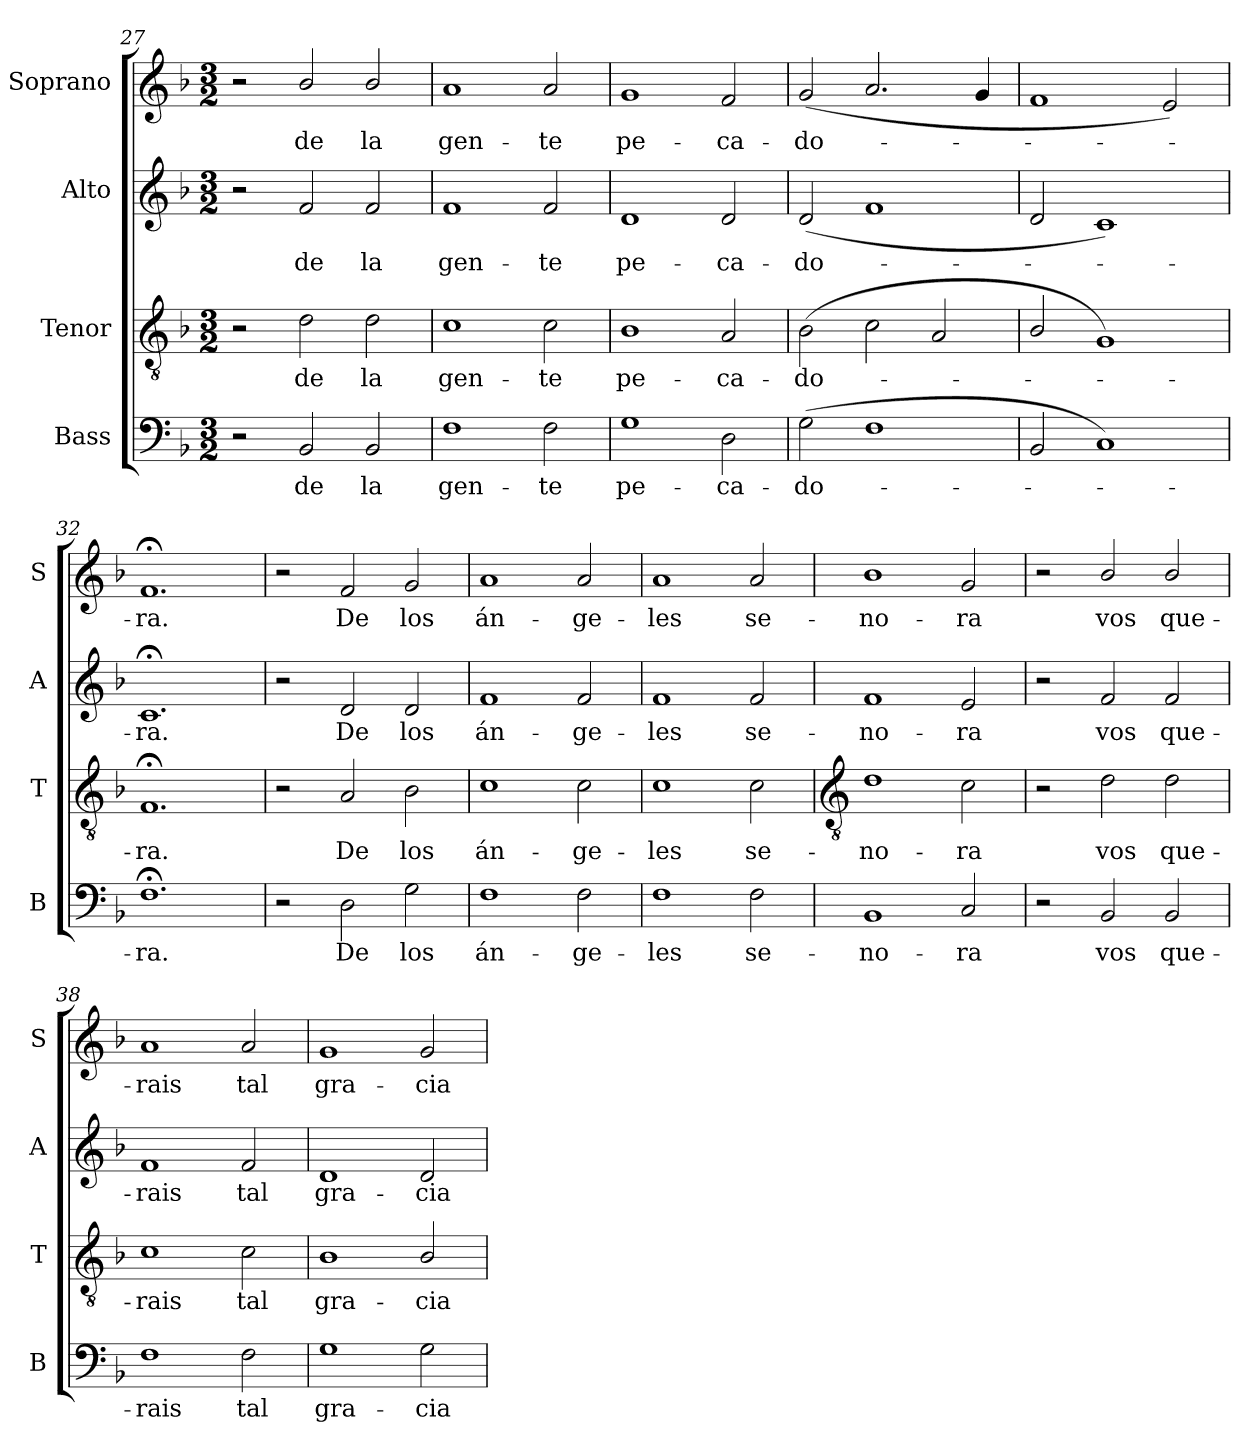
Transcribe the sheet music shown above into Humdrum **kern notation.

**kern	**text	**kern	**text	**kern	**text	**kern	**text
*part4	*part4	*part3	*part3	*part2	*part2	*part1	*part1
*staff4	*staff4	*staff3	*staff3	*staff2	*staff2	*staff1	*staff1
*I"Bass	*	*I"Tenor	*	*I"Alto	*	*I"Soprano	*
*I'B	*	*I'T	*	*I'A	*	*I'S	*
!!LO:LB:g=z
*clefF4	*	*clefGv2	*	*clefG2	*	*clefG2	*
*k[b-]	*	*k[b-]	*	*k[b-]	*	*k[b-]	*
*F:	*	*F:	*	*F:	*	*F:	*
*M3/2	*	*M3/2	*	*M3/2	*	*M3/2	*
=27	=27	=27	=27	=27	=27	=27	=27
2r	.	2r	.	2r	.	2r	.
!	!LO:LY:b	!	!LO:LY:b	!	!LO:LY:b	!	!LO:LY:b
2BB-	de	2d	de	2f	de	2b-/	de
!	!LO:LY:b	!	!LO:LY:b	!	!LO:LY:b	!	!LO:LY:b
2BB-	la	2d	la	2f	la	2b-/	la
=28	=28	=28	=28	=28	=28	=28	=28
!	!LO:LY:b	!	!LO:LY:b	!	!LO:LY:b	!	!LO:LY:b
1F	gen-	1c	gen-	1f	gen-	1a	gen-
!	!LO:LY:b	!	!LO:LY:b	!	!LO:LY:b	!	!LO:LY:b
2F	-te	2c	-te	2f	-te	2a	-te
=29	=29	=29	=29	=29	=29	=29	=29
!	!LO:LY:b	!	!LO:LY:b	!	!LO:LY:b	!	!LO:LY:b
1G	pe-	1B-	pe-	1d	pe-	1g	pe-
!	!LO:LY:b	!	!LO:LY:b	!	!LO:LY:b	!	!LO:LY:b
2D	-ca-	2A	-ca-	2d	-ca-	2f	-ca-
=30	=30	=30	=30	=30	=30	=30	=30
!	!LO:LY:b	!	!LO:LY:b	!	!LO:LY:b	!	!LO:LY:b
(<2G	-do-	(<2B-	-do-	(<2d	-do-	(<2g	-do-
1F	.	2c	.	1f	.	2.a	.
.	.	2A	.	.	.	.	.
.	.	.	.	.	.	4g	.
=31	=31	=31	=31	=31	=31	=31	=31
2BB-	.	2B-/	.	2d	.	1f	.
1C)	.	1G)	.	1c)	.	.	.
.	.	.	.	.	.	2e)	.
=32	=32	=32	=32	=32	=32	=32	=32
!	!LO:LY:b	!	!LO:LY:b	!	!LO:LY:b	!	!LO:LY:b
1.F;<	ra.	1.F;<	ra.	1.c;<	ra.	1.f;<	ra.
=33	=33	=33	=33	=33	=33	=33	=33
2r	.	2r	.	2r	.	2r	.
!	!LO:LY:b	!	!LO:LY:b	!	!LO:LY:b	!	!LO:LY:b
2D	De	2A	De	2d	De	2f	De
!	!LO:LY:b	!	!LO:LY:b	!	!LO:LY:b	!	!LO:LY:b
2G	los	2B-	los	2d	los	2g	los
=34	=34	=34	=34	=34	=34	=34	=34
!	!LO:LY:b	!	!LO:LY:b	!	!LO:LY:b	!	!LO:LY:b
1F	án-	1c	án-	1f	án-	1a	án-
!	!LO:LY:b	!	!LO:LY:b	!	!LO:LY:b	!	!LO:LY:b
2F	-ge-	2c	-ge-	2f	-ge-	2a	-ge-
=35	=35	=35	=35	=35	=35	=35	=35
!	!LO:LY:b	!	!LO:LY:b	!	!LO:LY:b	!	!LO:LY:b
1F	-les	1c	-les	1f	-les	1a	-les
!	!LO:LY:b	!	!LO:LY:b	!	!LO:LY:b	!	!LO:LY:b
2F	se-	2c	se-	2f	se-	2a	se-
!!LO:LB:g=z
=36	=36	=36	=36	=36	=36	=36	=36
*	*	*clefGv2	*	*	*	*	*
!	!LO:LY:b	!	!LO:LY:b	!	!LO:LY:b	!	!LO:LY:b
1BB-	-no-	1d	-no-	1f	-no-	1b-	-no-
!	!LO:LY:b	!	!LO:LY:b	!	!LO:LY:b	!	!LO:LY:b
2C	-ra	2c	-ra	2e	-ra	2g	-ra
=37	=37	=37	=37	=37	=37	=37	=37
2r	.	2r	.	2r	.	2r	.
!	!LO:LY:b	!	!LO:LY:b	!	!LO:LY:b	!	!LO:LY:b
2BB-	vos	2d	vos	2f	vos	2b-/	vos
!	!LO:LY:b	!	!LO:LY:b	!	!LO:LY:b	!	!LO:LY:b
2BB-	que-	2d	que-	2f	que-	2b-/	que-
=38	=38	=38	=38	=38	=38	=38	=38
!	!LO:LY:b	!	!LO:LY:b	!	!LO:LY:b	!	!LO:LY:b
1F	-rais	1c	-rais	1f	-rais	1a	-rais
!	!LO:LY:b	!	!LO:LY:b	!	!LO:LY:b	!	!LO:LY:b
2F	tal	2c	tal	2f	tal	2a	tal
=39	=39	=39	=39	=39	=39	=39	=39
!	!LO:LY:b	!	!LO:LY:b	!	!LO:LY:b	!	!LO:LY:b
1G	gra-	1B-	gra-	1d	gra-	1g	gra-
!	!LO:LY:b	!	!LO:LY:b	!	!LO:LY:b	!	!LO:LY:b
2G	-cia	2B-/	-cia	2d	-cia	2g	-cia
=	=	=	=	=	=	=	=
*-	*-	*-	*-	*-	*-	*-	*-
